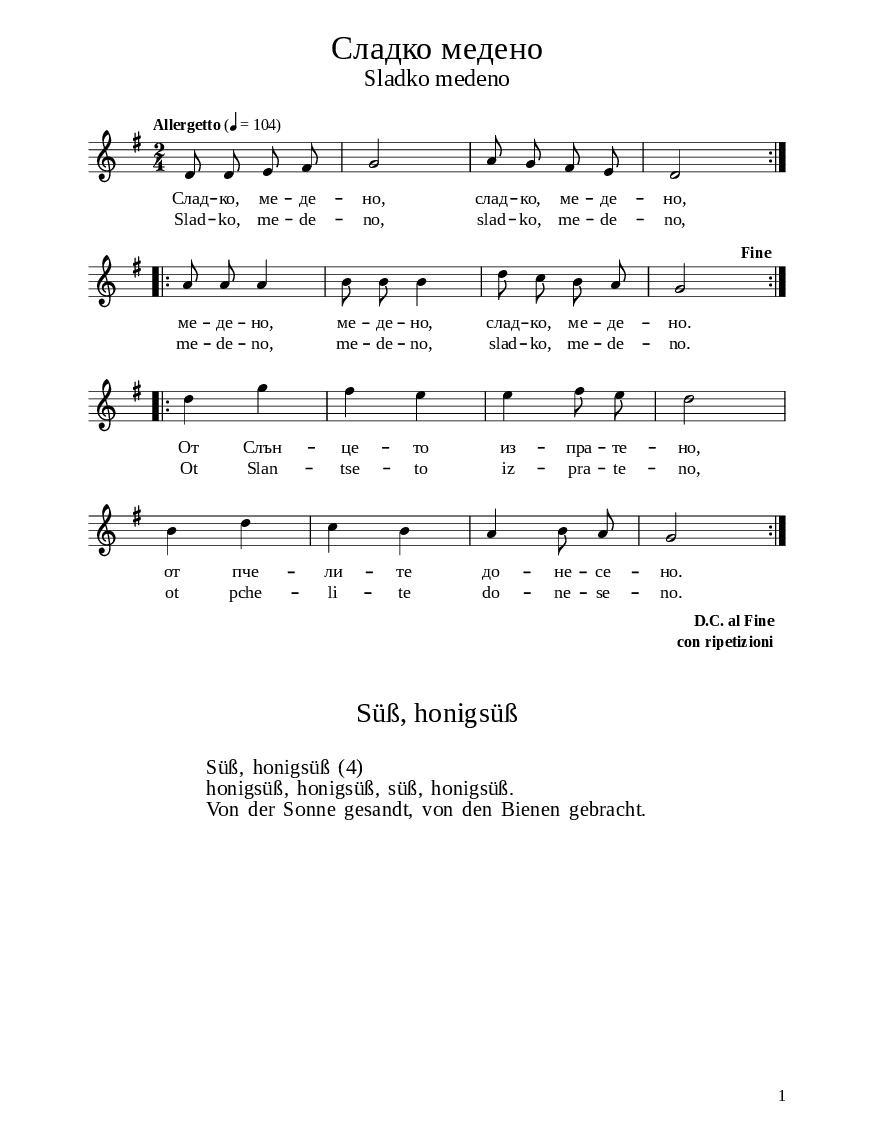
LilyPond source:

\version "2.24.1"

% include paper part and global functions
\include "include/globals.ily"

\bookpart {
  \label #'ref073
  \tocItem \markup "Сладко медено – Sladko medeno"
  \include "include/bookpart-paper.ily"
  \score {
    \include "include/score-layout.ily"

    \new Voice \absolute {
      \clef treble
      \key g \major
      \time 2/4
      \tempoFunc "Allergetto" 4 "104"
      \autoBeamOff


      \repeat volta 2 {d'8 d' e' fis' |g'2 | a'8 g' fis' e' | d'2 }   \break |

      \repeat volta 2 {  a'8 a' a'4 | b'8 b' b'4 | d''8 c'' b' a' | \tempo "                 Fine" g'2 }  \break |


      \repeat volta 2 {
        d''4 g'' | fis''4 e'' | e''4 fis''8 e'' | d''2 \break |

        b'4 d'' | c''4 b' | a'4 b'8 a' | g'2
      }
    }

    \addlyrics {
      Слад -- ко,
      ме -- де -- но, слад -- ко, ме -- де -- но, ме --
      де -- но, ме -- де -- но, слад -- ко, ме -- де --
      но. От Слън -- це -- то из -- пра -- те -- но,
      от пче -- ли -- те до -- не -- се -- но.
    }

    \addlyrics {
      Slad -- ko, me -- de -- no, slad -- ko, me --
      de -- no, me -- de -- no, me -- de -- no, slad -- ko, me --
      de -- no. Ot Slan -- tse -- to iz -- pra -- te -- no, ot pche --
      li -- te do -- ne -- se -- no.
    }
    \header {
      title = \titleFunc "Сладко медено" "Sladko medeno"
    }

    \midi{}

  } % score
  \markup \dc-two "D.C. al Fine" "con ripetizioni"

   \markup \empty-two
  
  % include foreign translation(s) of the song
  \version "2.20.0"

\markup \fill-line { \fontsize #deTitleFontSize "Süß, honigsüß" }
\markup \null
\markup \null
\markup \fontsize #deCoupletFontSize {
  \hspace #10
  \override #`(baseline-skip . ,deCoupletBaselineSkip)

  \column {
     \line { " " }      
  \line { " "Süß, honigsüß (4) }

  \line { " "honigsüß, honigsüß, süß, honigsüß.}

  \line { " "Von der Sonne gesandt, von den Bienen gebracht. }

      
      
       
    }
    
    
}
    


} % bookpart
